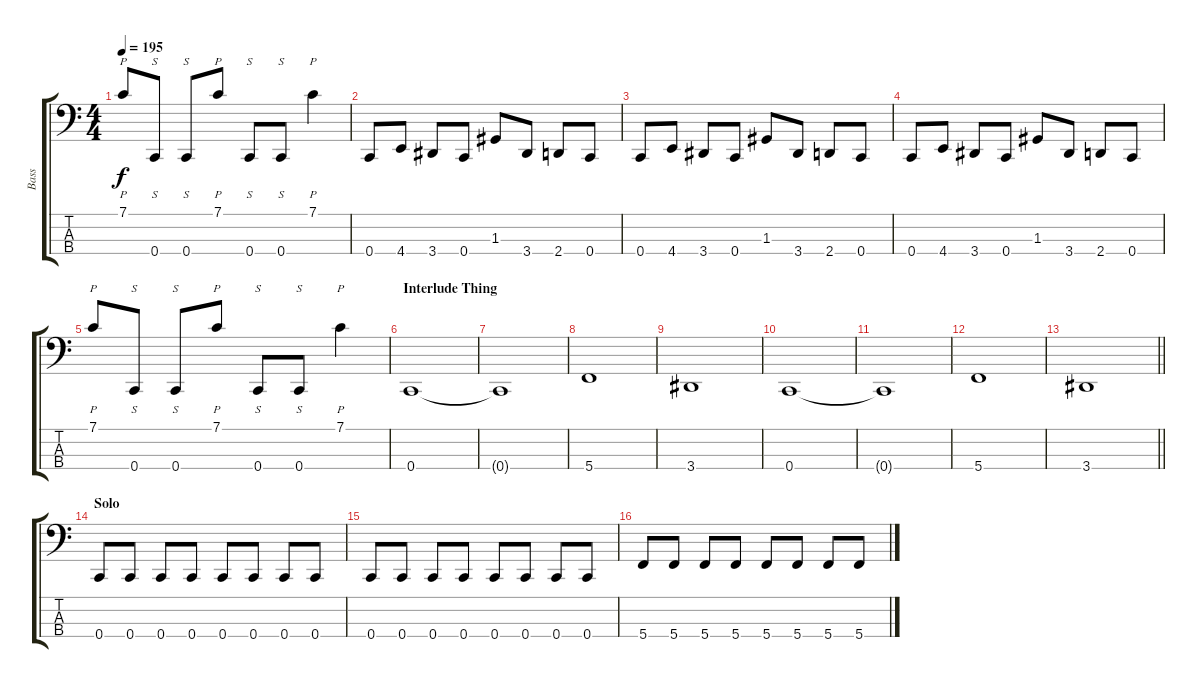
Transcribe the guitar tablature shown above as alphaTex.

\track ("Bass" "Bass") {instrument electricbassfinger}
\staff {score tabs}
\tuning (F2 C2 G1 C1) {hide}
\ts (4 4)
\tempo 195
\clef f4
\ks c
7.1.8{p dy f instrument slapbass1} 0.4.8{s} 0.4.8{s} 7.1.8{p} 0.4.8{s} 0.4.8{s} 7.1.4{p} |
0.4.8{instrument electricbassfinger} 4.4.8 3.4.8 0.4.8 1.3.8 3.4.8 2.4.8 0.4.8 |
0.4.8 4.4.8 3.4.8 0.4.8 1.3.8 3.4.8 2.4.8 0.4.8 |
0.4.8 4.4.8 3.4.8 0.4.8 1.3.8 3.4.8 2.4.8 0.4.8 |
7.1.8{p instrument slapbass1} 0.4.8{s} 0.4.8{s} 7.1.8{p} 0.4.8{s} 0.4.8{s} 7.1.4{p} |
\section ("" "Interlude Thing")
0.4.1{instrument electricbassfinger} |
0.4{t}.1 |
5.4.1 |
3.4.1 |
0.4.1 |
0.4{t}.1 |
5.4.1 |
\barLineRight lightlight
3.4.1 |
\section ("" "Solo")
0.4.8 0.4.8 0.4.8 0.4.8 0.4.8 0.4.8 0.4.8 0.4.8 |
0.4.8 0.4.8 0.4.8 0.4.8 0.4.8 0.4.8 0.4.8 0.4.8 |
5.4.8 5.4.8 5.4.8 5.4.8 5.4.8 5.4.8 5.4.8 5.4.8
